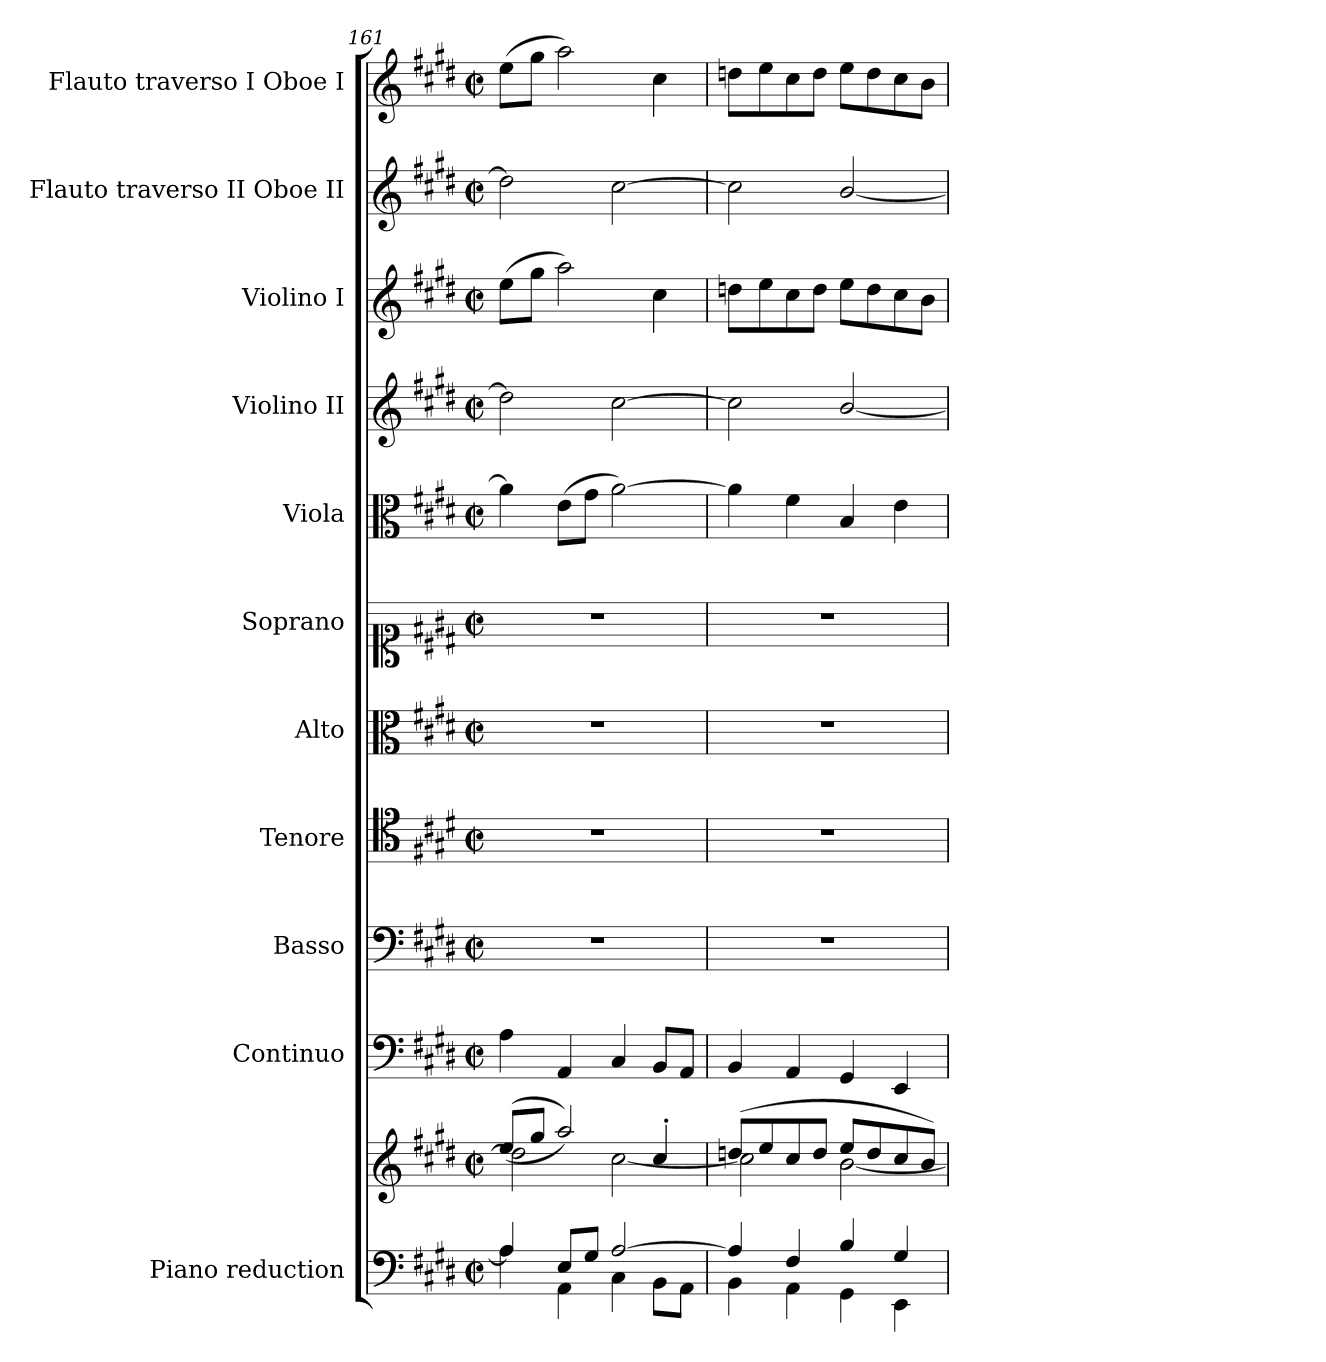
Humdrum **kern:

**kern	**kern	**kern	**kern	**kern	**kern	**kern	**kern	**kern	**kern	**kern	**kern
*part11	*part11	*part10	*part9	*part8	*part7	*part6	*part5	*part4	*part3	*part2	*part1
*staff12	*staff11	*staff10	*staff9	*staff8	*staff7	*staff6	*staff5	*staff4	*staff3	*staff2	*staff1
*I"Piano reduction	*	*I"Continuo	*I"Basso	*I"Tenore	*I"Alto	*I"Soprano	*I"Viola	*I"Violino II	*I"Violino I	*I"Flauto traverso II Oboe II	*I"Flauto traverso I Oboe I
*I'Pno	*	*	*	*	*	*	*	*	*	*I'Ob	*I'Ob
*clefF4	*clefG2	*clefF4	*clefF4	*clefC4	*clefC3	*clefC1	*clefC3	*clefG2	*clefG2	*clefG2	*clefG2
*k[f#c#g#d#]	*k[f#c#g#d#]	*k[f#c#g#d#]	*k[f#c#g#d#]	*k[f#c#g#d#]	*k[f#c#g#d#]	*k[f#c#g#d#]	*k[f#c#g#d#]	*k[f#c#g#d#]	*k[f#c#g#d#]	*k[f#c#g#d#]	*k[f#c#g#d#]
*M2/2	*M2/2	*M2/2	*M2/2	*M2/2	*M2/2	*M2/2	*M2/2	*M2/2	*M2/2	*M2/2	*M2/2
*met(c|)	*met(c|)	*met(c|)	*met(c|)	*met(c|)	*met(c|)	*met(c|)	*met(c|)	*met(c|)	*met(c|)	*met(c|)	*met(c|)
=161	=161	=161	=161	=161	=161	=161	=161	=161	=161	=161	=161
*^	*^	*	*	*	*	*	*	*	*	*	*
4A/]	4A\	((8ee/L	2dd\]	4A\	1r	1r	1r	1r	4a\]	2dd\]	(8ee\L	2dd\]	(8ee\L
.	.	8gg#/J	.	.	.	.	.	.	.	.	8gg#\J	.	8gg#\J
8E/L	4AA\	2aa/))	.	4AA/	.	.	.	.	(8e\L	.	2aa\)	.	2aa\)
8G#/J	.	.	.	.	.	.	.	.	8g#\J	.	.	.	.
[2A/	4C#\	.	[2cc#\	4C#/	.	.	.	.	[2a\)	[2cc#\	.	[2cc#\	.
.	8BB\L	4cc#'/	.	8BB/L	.	.	.	.	.	.	4cc#\	.	4cc#\
.	8AA\J	.	.	8AA/J	.	.	.	.	.	.	.	.	.
=162	=162	=162	=162	=162	=162	=162	=162	=162	=162	=162	=162	=162	=162
4A/]	4BB\	(8ddn/L	2cc#\]	4BB/	1r	1r	1r	1r	4a\]	2cc#\]	8ddn\L	2cc#\]	8ddn\L
.	.	8ee/	.	.	.	.	.	.	.	.	8ee\	.	8ee\
4F#/	4AA\	8cc#/	.	4AA/	.	.	.	.	4f#\	.	8cc#\	.	8cc#\
.	.	8dd/J	.	.	.	.	.	.	.	.	8dd\J	.	8dd\J
4B/	4GG#\	8ee/L	[2b\	4GG#/	.	.	.	.	4B/	[2b/	8ee\L	[2b/	8ee\L
.	.	8dd/	.	.	.	.	.	.	.	.	8dd\	.	8dd\
4G#/	4EE\	8cc#/	.	4EE/	.	.	.	.	4e\	.	8cc#\	.	8cc#\
.	.	8b/J)	.	.	.	.	.	.	.	.	8b\J	.	8b\J
*v	*v	*	*	*	*	*	*	*	*	*	*	*	*
*	*v	*v	*	*	*	*	*	*	*	*	*	*
=	=	=	=	=	=	=	=	=	=	=	=
*-	*-	*-	*-	*-	*-	*-	*-	*-	*-	*-	*-
